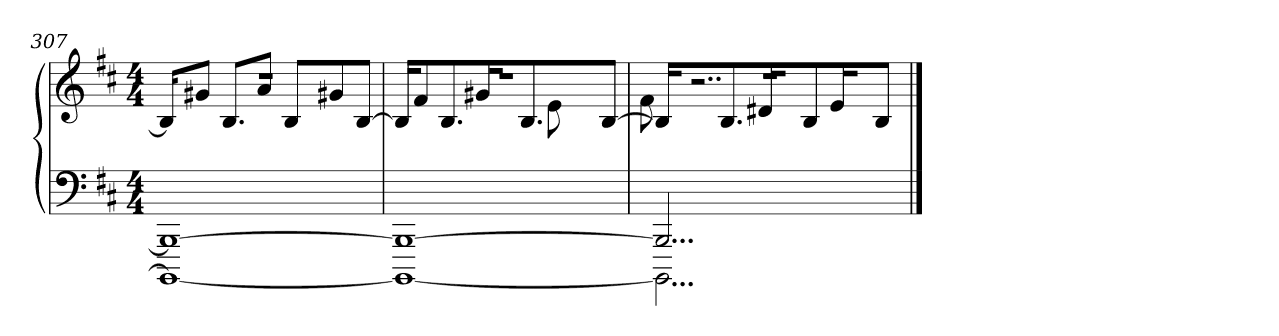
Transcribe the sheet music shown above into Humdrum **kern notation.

**kern	**kern
*part2	*part1
*staff2	*staff1
*clefF4	*clefG2
*k[f#c#]	*k[f#c#]
*b:	*b:
*M4/4	*M4/4
=307	=307
*^	*^
*	*	*	*^
*	*	*	*	*^
1BBB_	1BBBB_	16BKL]	1r	1r	1r
.	.	16ryy	.	.	.
.	.	8g#XJ	.	.	.
.	.	8.BL	.	.	.
.	.	8aJ	.	.	.
.	.	8BL	.	.	.
.	.	16ryy	.	.	.
.	.	8g#X	.	.	.
.	.	[8BJ	.	.	.
=308	=308	=308	=308	=308	=308
*	*	*	*	*	*^
1BBB_	1BBBB_	16BKL]	8.ryy	1r	1r	1r
.	.	8f#	.	.	.	.
.	.	8.BJ	8.ryy@	.	.	.
.	.	8g#XL	8ryy@	.	.	.
.	.	16ryy	16ryy@	.	.	.
.	.	8.BJ	8ryy@	.	.	.
.	.	.	8e	.	.	.
.	.	8ryy	.	.	.	.
.	.	.	8.ryy	.	.	.
.	.	[8BJ	.	.	.	.
=309	=309	=309	=309	=309	=309	=309
2...BBB]	2...BBBB]	16BKL]	8f#	1r	1r	1r
.	.	8ryy	.	.	.	.
.	.	.	2..r	.	.	.
.	.	8.BJ	.	.	.	.
.	.	8d#XL	.	.	.	.
.	.	16ryy	.	.	.	.
.	.	8B	.	.	.	.
.	.	8eJ	.	.	.	.
.	.	16ryy	.	.	.	.
.	.	8BJ	.	.	.	.
16ryy	16ryy	.	.	.	.	.
*v	*v	*	*	*	*	*
*	*v	*v	*v	*v	*v
==	==
*-	*-
